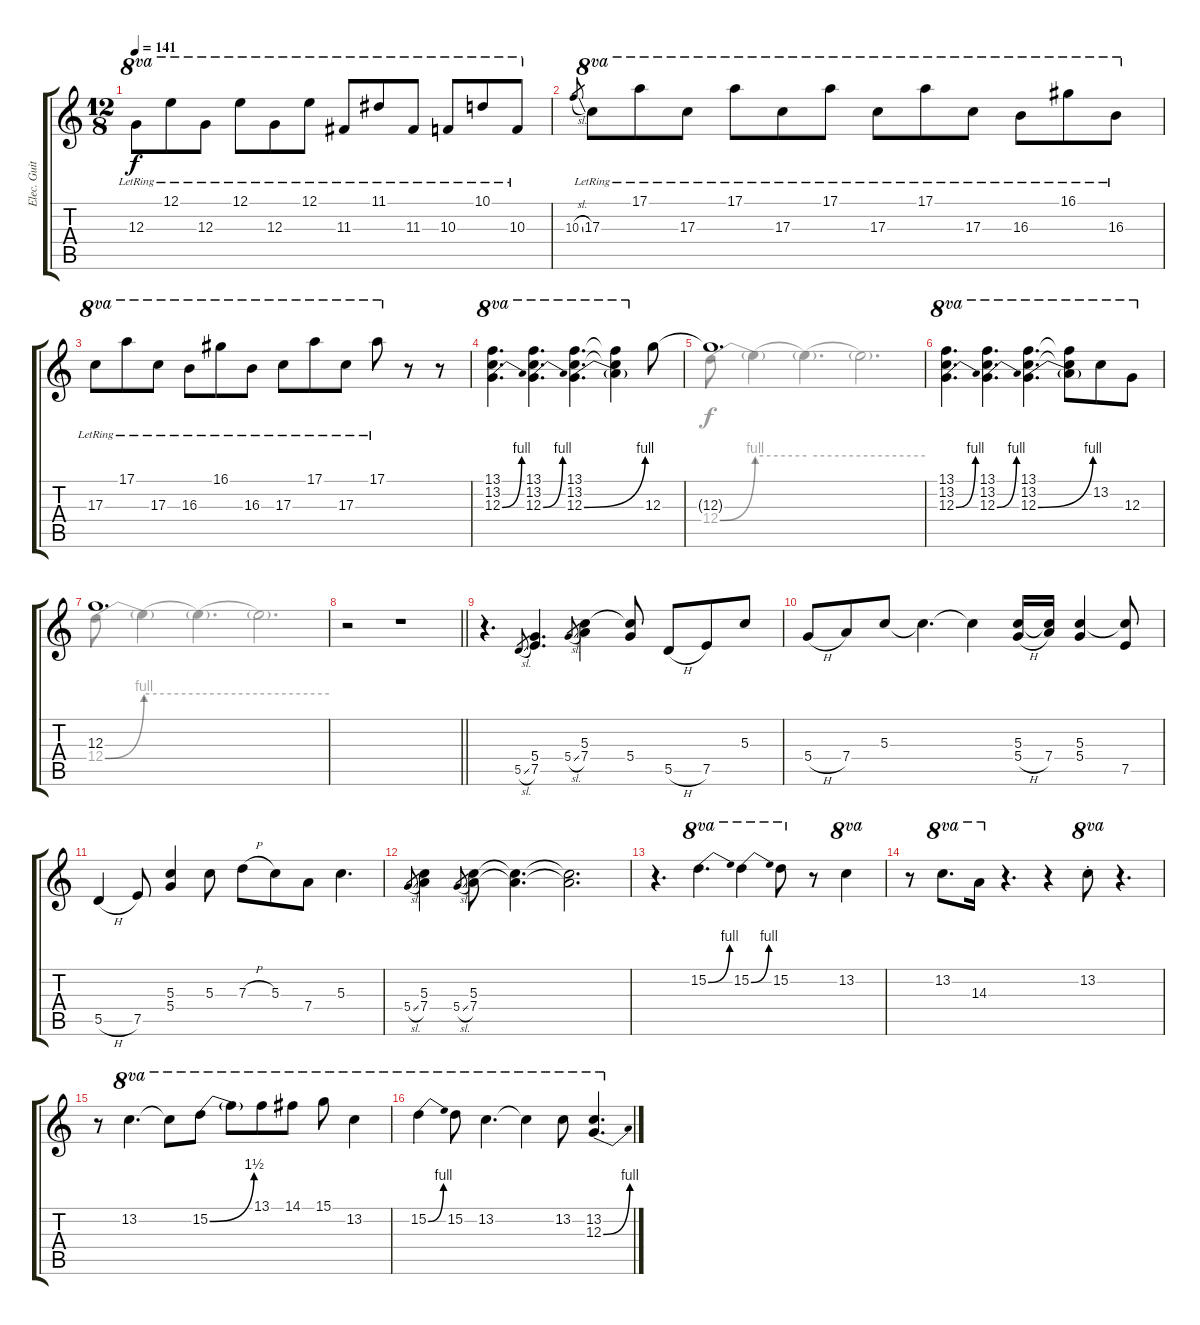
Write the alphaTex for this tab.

\track ("Elec. Guitar 3" "Elec. Guit") {instrument electricguitarclean}
\staff {score tabs}
\tuning (E4 B3 G3 D3 A2 E2) {hide}
\voice
\ts (12 8)
\tempo 141
\clef g2
\ks c
12.3{lr}.8{ot 8va dy f} 12.1{lr}.8{ot 8va} 12.3{lr}.8{ot 8va} 12.1{lr}.8{ot 8va} 12.3{lr}.8{ot 8va} 12.1{lr}.8{ot 8va} 11.3{lr}.8{ot 8va} 11.1{lr}.8{ot 8va} 11.3{lr}.8{ot 8va} 10.3{lr}.8{ot 8va} 10.1{lr}.8{ot 8va} 10.3{lr}.8{ot 8va} |
10.3{sl}.8{gr} 17.3{lr}.8{ot 8va} 17.1{lr}.8{ot 8va} 17.3{lr}.8{ot 8va} 17.1{lr}.8{ot 8va} 17.3{lr}.8{ot 8va} 17.1{lr}.8{ot 8va} 17.3{lr}.8{ot 8va} 17.1{lr}.8{ot 8va} 17.3{lr}.8{ot 8va} 16.3{lr}.8{ot 8va} 16.1{lr}.8{ot 8va} 16.3{lr}.8{ot 8va} |
17.3{lr}.8{ot 8va} 17.1{lr}.8{ot 8va} 17.3{lr}.8{ot 8va} 16.3{lr}.8{ot 8va} 16.1{lr}.8{ot 8va} 16.3{lr}.8{ot 8va} 17.3{lr}.8{ot 8va} 17.1{lr}.8{ot 8va} 17.3{lr}.8{ot 8va} 17.1{lr}.8{ot 8va} r.8 r.8 |
(13.1 13.2 12.3{be (bend 0 0 60 4)}).4{d ot 8va} (13.1 13.2 12.3{be (bend 0 0 60 4)}).4{d ot 8va} (13.1 13.2 12.3{be (bend 0 0 60 4)}).4{d ot 8va} (13.1{t} 13.2{t} 12.3{t}).4{ot 8va} 12.3.8 |
12.3{t}.1{d} |
(13.1 13.2 12.3{be (bend 0 0 60 4)}).4{d ot 8va} (13.1 13.2 12.3{be (bend 0 0 60 4)}).4{d ot 8va} (13.1 13.2 12.3{be (bend 0 0 60 4)}).4{d ot 8va} (13.1{t} 13.2{t} 12.3{t}).8{ot 8va} 13.2.8{ot 8va} 12.3.8{ot 8va} |
12.3.1{d} |
\barLineRight lightlight
r.2 r.1 |
r.4{d} 5.5{sl}.8{gr} (5.4 7.5).4{d} 5.4{sl}.8{gr} (5.3 7.4).4 (5.3{t} 5.4).8 5.5{h}.8 7.5.8 5.3.8 |
5.4{h}.8 7.4.8 5.3.8 5.3{t}.4{d} 5.3{t}.4 (5.3 5.4{h}).16 (5.3{t} 7.4).16 (5.3 5.4).4 (5.3{t} 7.5).8 |
5.5{h}.4 7.5.8 (5.3 5.4).4 5.3.8 7.3{h}.8 5.3.8 7.4.8 5.3.4{d} |
5.4{sl}.8{gr} (5.3 7.4).4 5.4{sl}.8{gr} (5.3 7.4).8 (5.3{t} 7.4{t}).4{d} (5.3{t} 7.4{t}).2{d} |
r.4{d} 15.2{be (bend 0 0 60 4)}.4{d ot 8va} 15.2{be (bend 0 0 60 4)}.4{ot 8va} 15.2.8{ot 8va} r.8 13.2.4{ot 8va} |
r.8 13.2.8{d ot 8va} 14.3.16{ot 8va} r.4{d} r.4 13.2{st}.8{ot 8va} r.4{d} |
r.8 13.2.4{d ot 8va} 13.2{t}.8{ot 8va} 15.2{be (bend 0 0 60 6)}.8{ot 8va} 15.2{t}.8{ot 8va} 13.1.8{ot 8va} 14.1.8{ot 8va} 15.1.8{ot 8va} 13.2.4{ot 8va} |
15.2{be (bend 0 0 60 4)}.4{ot 8va} 15.2.8{ot 8va} 13.2.4{d ot 8va} 13.2{t}.4{ot 8va} 13.2.8{ot 8va} (13.2 12.3{be (bend 0 0 60 4)}).4{d ot 8va}
\voice
\clef g2
\ottava regular
\simile none
\ks c
|
|
|
|
12.4{be (bend 0 0 60 4)}.8 12.4{be (hold 0 4 60 4) t}.4 12.4{be (hold 0 4 60 4) t}.4{d} 12.4{t}.2{d} |
|
12.4{be (bend 0 0 60 4)}.8 12.4{be (hold 0 4 60 4) t}.4 12.4{be (hold 0 4 60 4) t}.4{d} 12.4{t}.2{d} |
\barLineRight lightlight
|
|
|
|
|
|
|
|
